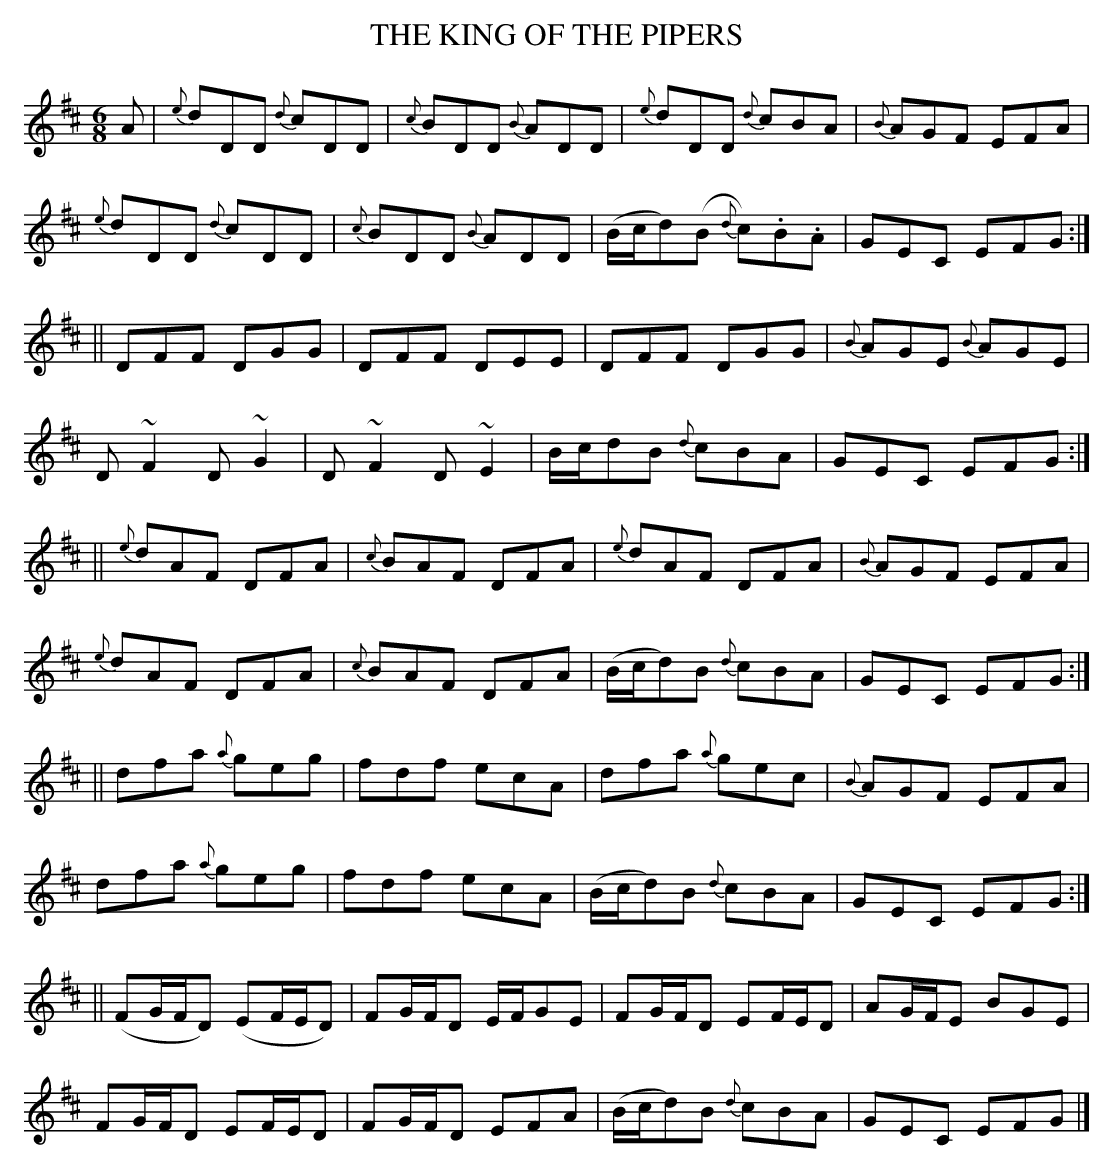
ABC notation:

X:1
T: THE KING OF THE PIPERS
M: 6/8
L: 1/8
K: D
A|{e}dDD {d}cDD|{c}BDD {B}ADD|{e}dDD {d}cBA|{B}AGF EFA|
{e}dDD {d}cDD|{c}BDD {B}ADD|(B/c/d)(B {d}c).B.A|GEC EFG:|
||DFF DGG|DFF DEE|DFF DGG|{B}AGE {B}AGE|
D ~F2 D ~G2|D ~F2 D ~E2|B/c/dB {d}cBA|GEC EFG:|
||{e}dAF DFA|{c}BAF DFA|{e}dAF DFA|{B}AGF EFA|
{e}dAF DFA|{c}BAF DFA|(B/c/d)B {d}cBA|GEC EFG:|
||dfa {a}geg|fdf ecA|dfa {a}gec|{B}AGF EFA|
dfa {a}geg|fdf ecA|(B/c/d)B {d}cBA|GEC EFG:|
||(FG/F/D) (EF/E/D)|FG/F/D E/F/GE|FG/F/D EF/E/D|AG/F/E BGE|
FG/F/D EF/E/D|FG/F/D EFA|(B/c/d)B {d}cBA|GEC EFG|]
